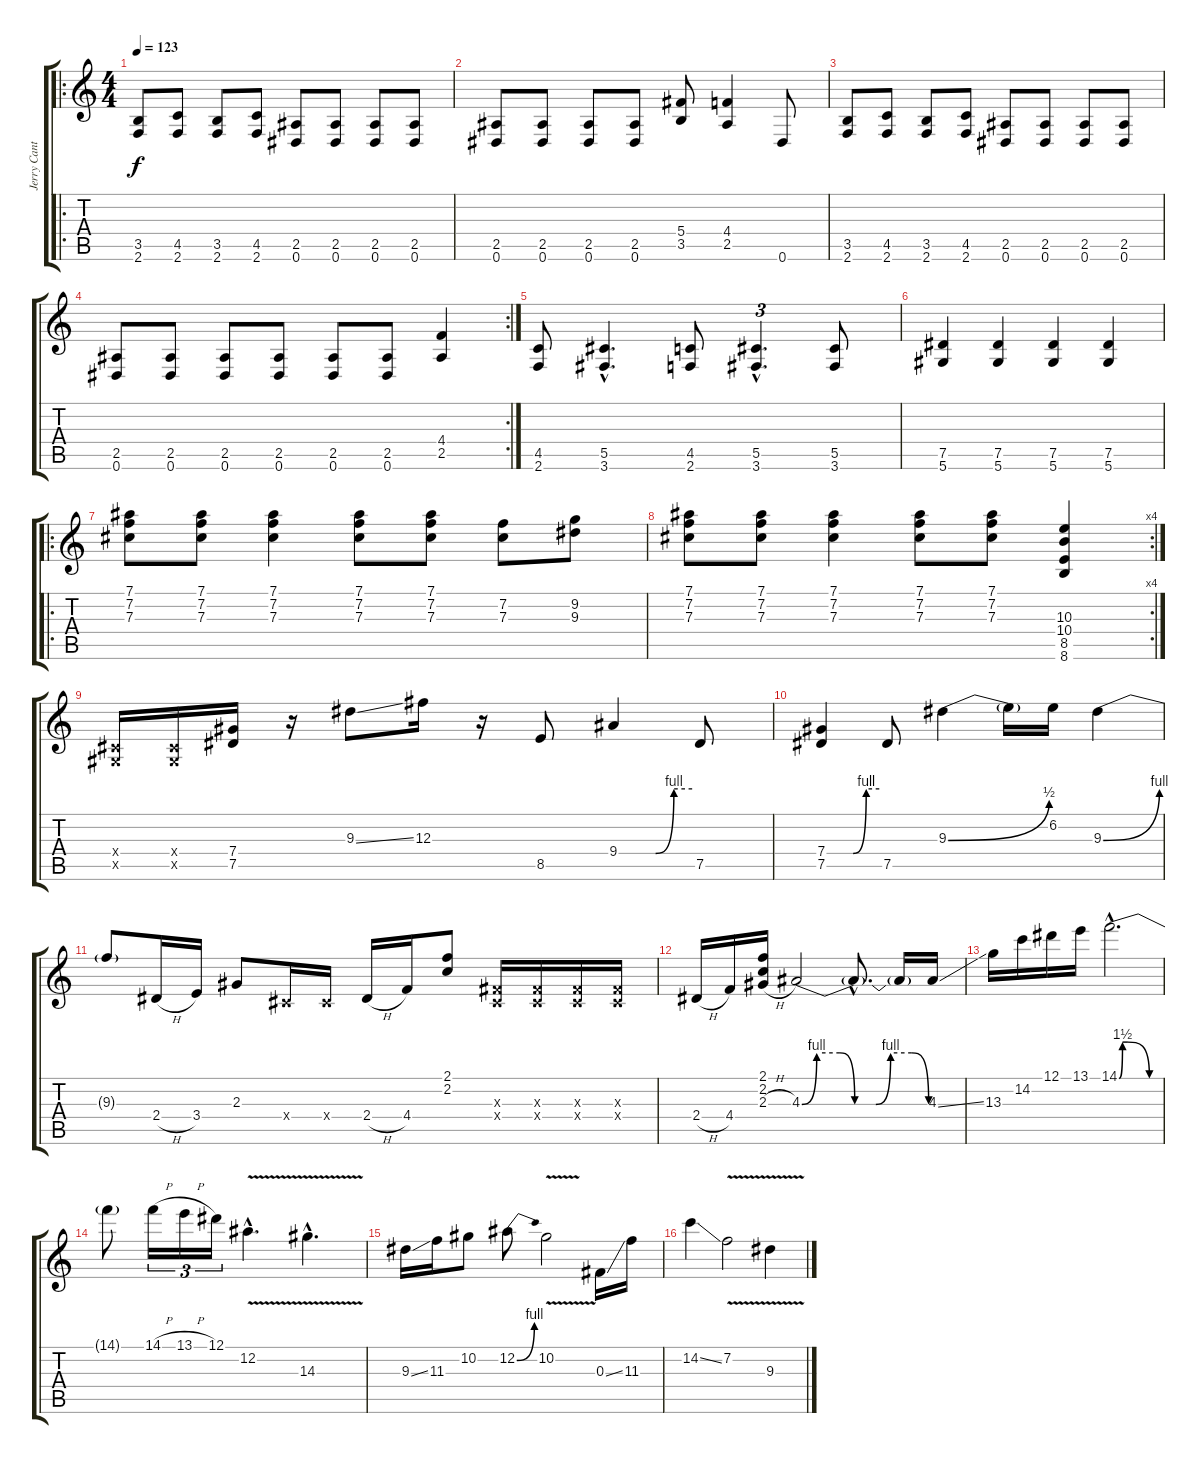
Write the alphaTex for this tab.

\track ("Jerry Cantrell" "Jerry Cant") {instrument overdrivenguitar}
\staff {score tabs}
\tuning (Eb4 Bb3 Gb3 Db3 Ab2 Eb2) {hide}
\ro
\ts (4 4)
\tempo 123
\clef g2
\ks c
(3.5 2.6).8{dy f} (4.5 2.6).8 (3.5 2.6).8 (4.5 2.6).8 (2.5 0.6).8 (2.5 0.6).8 (2.5 0.6).8 (2.5 0.6).8 |
(2.5 0.6).8 (2.5 0.6).8 (2.5 0.6).8 (2.5 0.6).8 (5.4 3.5).8 (4.4 2.5).4 0.6.8 |
(3.5 2.6).8 (4.5 2.6).8 (3.5 2.6).8 (4.5 2.6).8 (2.5 0.6).8 (2.5 0.6).8 (2.5 0.6).8 (2.5 0.6).8 |
\rc 2
(2.5 0.6).8 (2.5 0.6).8 (2.5 0.6).8 (2.5 0.6).8 (2.5 0.6).8 (2.5 0.6).8 (4.4 2.5).4 |
(4.5 2.6).8 (5.5{hac} 3.6{hac}).4{d} (4.5 2.6).8 (5.5{hac} 3.6{hac}).4{d tu (3 2)} (5.5 3.6).8 |
(7.5 5.6).4 (7.5 5.6).4 (7.5 5.6).4 (7.5 5.6).4 |
\ro
(7.1 7.2 7.3).8 (7.1 7.2 7.3).8 (7.1 7.2 7.3).4 (7.1 7.2 7.3).8 (7.1 7.2 7.3).8 (7.2 7.3).8 (9.2 9.3).8 |
\rc 4
(7.1 7.2 7.3).8 (7.1 7.2 7.3).8 (7.1 7.2 7.3).4 (7.1 7.2 7.3).8 (7.1 7.2 7.3).8 (10.3 10.4 8.5 8.6).4 |
(0.4{x} 0.5{x}).16 (0.4{x} 0.5{x}).16 (7.4 7.5).16 r.16 9.3{ss}.8 12.3.16 r.16 8.5.8 9.4{be (custom 0 0 30 0 45 4 60 4)}.4 7.5.8 |
(7.4{be (custom 0 0 30 0 45 4 60 4)} 7.5).4 7.5.8 9.3{be (bend 0 0 60 2)}.4 9.3{t}.16 6.2.16 9.3{be (bend 0 0 60 4)}.4 |
9.3{t}.8 2.4{h}.16 3.4.16 2.3.8 0.4{x}.16 0.4{x}.16 2.4{h}.16 4.4.16 (2.1 2.2).8 (0.3{x} 0.4{x}).16 (0.3{x} 0.4{x}).16 (0.3{x} 0.4{x}).16 (0.3{x} 0.4{x}).16 |
2.4{h}.16 4.4.16 (2.1 2.2 2.3{h}).16 4.3{be (custom 0 0 7 4 18 4 25 0 35 0 42 4 52 4 60 0)}.2 4.3{hac t}.8{d} 4.3{t}.16 4.3{ss}.16 |
13.3.16 14.2.16 12.1.16 13.1.16 14.1{be (custom 0 0 5 6 13 6 45 0 60 0) hac}.2{d} |
14.1{t}.8 14.1{h}.16{tu (3 2)} 13.1{h}.16{tu (3 2)} 12.1.16{tu (3 2)} 12.2{v hac}.4{d} 14.3{v hac}.4{d} |
9.3{ss}.16 11.3.16 10.2.8 12.2{be (bend 0 0 60 4)}.8 10.2{v}.2 0.3{ss}.16 11.3.16 |
14.2{ss}.4 7.2{v}.2 9.3{v}.4
